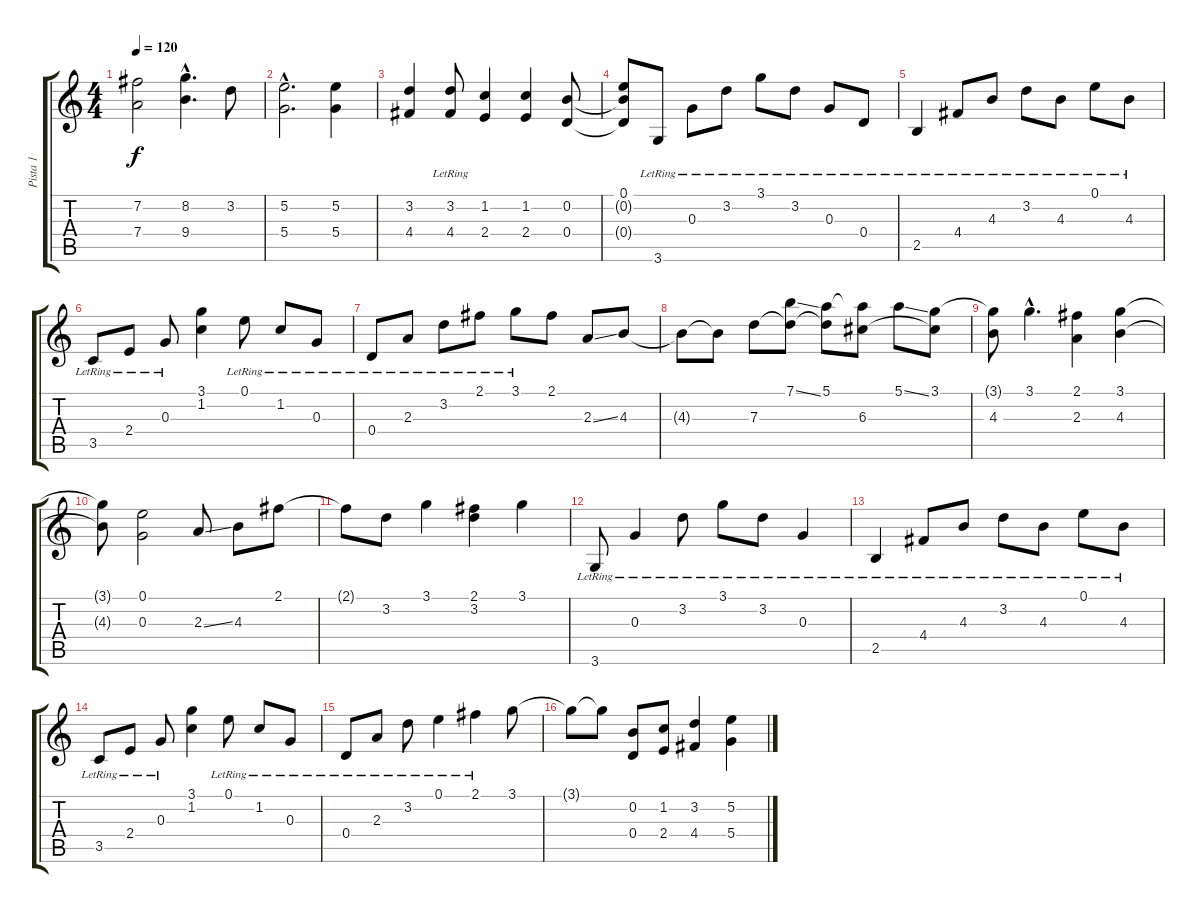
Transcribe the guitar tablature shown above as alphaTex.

\track ("Pista 1" "Pista 1") {instrument acousticguitarnylon}
\staff {score tabs}
\tuning (E4 B3 G3 D3 A2 E2) {hide}
\ts (4 4)
\tempo 120
\clef g2
\ks c
(7.2 7.4).2{dy f} (8.2{hac} 9.4{hac}).4{d} 3.2.8 |
(5.2{hac} 5.4{hac}).2{d} (5.2 5.4).4 |
(3.2 4.4).4 (3.2{lr} 4.4).8 (1.2 2.4).4 (1.2 2.4).4 (0.2 0.4).8 |
(0.1 0.2{t} 0.4{t}).8 3.6{lr}.8 0.3{lr}.8 3.2{lr}.8 3.1{lr}.8 3.2{lr}.8 0.3{lr}.8 0.4{lr}.8 |
2.5{lr}.4 4.4{lr}.8 4.3{lr}.8 3.2{lr}.8 4.3{lr}.8 0.1{lr}.8 4.3{lr}.8 |
3.5{lr}.8 2.4{lr}.8 0.3{lr}.8 (3.1 1.2).4 0.1{lr}.8 1.2{lr}.8 0.3{lr}.8 |
0.4{lr}.8 2.3{lr}.8 3.2{lr}.8 2.1{lr}.8 3.1{lr}.8 2.1.8 2.3{ss}.8 4.3.8 |
4.3{t}.8 4.3{t}.8 7.3.8 (7.1{ss} 7.3{t}).8 (5.1 7.3{t}).8 (5.1{t} 6.3).8 5.1{ss}.8 (3.1 6.3{t}).8 |
(3.1{t} 4.3).8 3.1{hac}.4{d} (2.1 2.3).4 (3.1 4.3).4 |
(3.1{t} 4.3{t}).8 (0.1 0.3).2 2.3{ss}.8 4.3.8 2.1.8 |
2.1{t}.8 3.2.8 3.1.4 (2.1 3.2).4 3.1.4 |
3.6{lr}.8 0.3{lr}.4 3.2{lr}.8 3.1{lr}.8 3.2{lr}.8 0.3{lr}.4 |
2.5{lr}.4 4.4{lr}.8 4.3{lr}.8 3.2{lr}.8 4.3{lr}.8 0.1{lr}.8 4.3{lr}.8 |
3.5{lr}.8 2.4{lr}.8 0.3{lr}.8 (3.1 1.2).4 0.1{lr}.8 1.2{lr}.8 0.3{lr}.8 |
0.4{lr}.8 2.3{lr}.8 3.2{lr}.8 0.1{lr}.4 2.1{lr}.4 3.1.8 |
3.1{t}.8 3.1{t}.8 (0.2 0.4).8 (1.2 2.4).8 (3.2 4.4).4 (5.2 5.4).4
